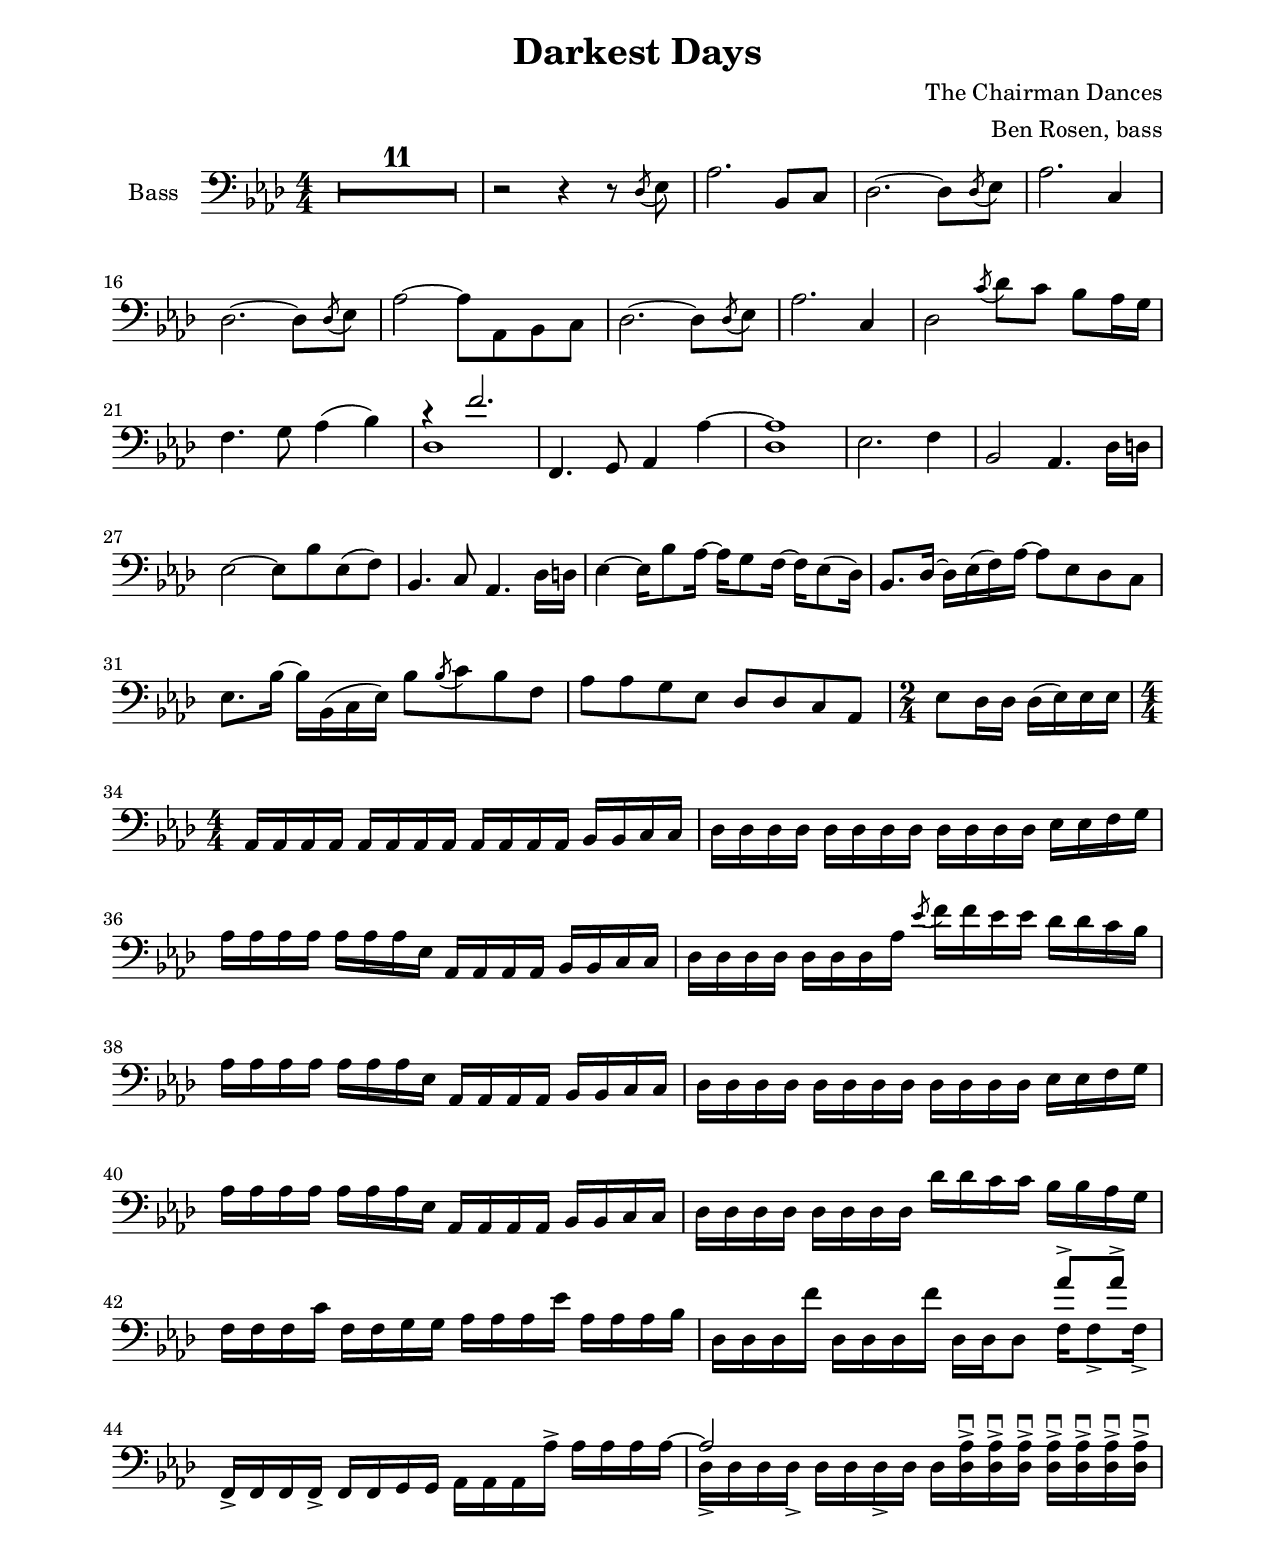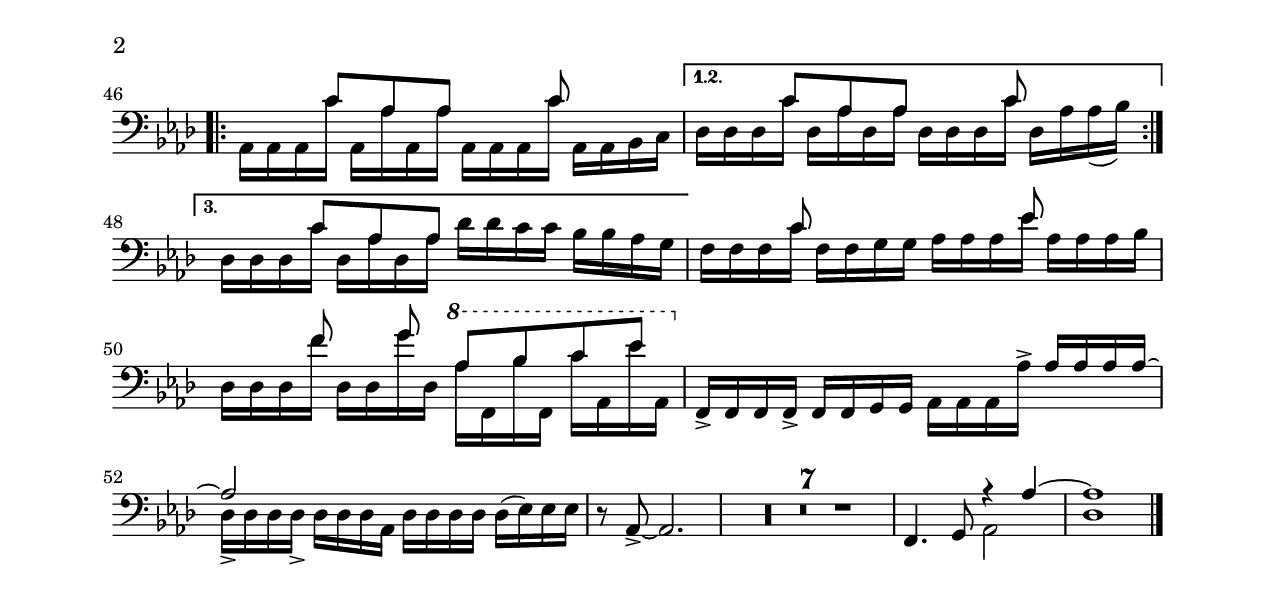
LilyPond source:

\version "2.24.0"

\include "settings.ily"

\header {
  title = "Darkest Days"
  composer = "The Chairman Dances"
  arranger = "Ben Rosen, bass"
}

music = \relative df {
  \key af \major
  \clef "bass"

  | R1 * 11
  | r2 r4 r8 \acciaccatura { df8 } ef

  | af2. bf,8 c
  | df2. ~ df8 \acciaccatura { df } ef
  | af2. c,4
  | df2. ~ df8 \acciaccatura { df  } ef

  | af2 ~ af8 af, bf c
  | df2. ~ df8 \acciaccatura { df } ef
  | af2. c,4
  | df2 \acciaccatura { c'8 } df c bf af16 g

  | f4. g8 af4 ( bf )
  | << {

      r4 f'2.

    } \\ {

      df,1

    } >>
  | f,4. g8 af4 af' ~
  | <df, af'>1

  | ef2. f4
  | bf,2 af4. df16 d
  | ef2 ~ ef8 bf' ef, ( f )
  | bf,4. c8 af4. df16 d

  | ef4 ~ ef16 bf'8 af16 ~ af g8 f16 ~ f ef8 ( df16 )
  | bf8. df16 ~ df ef ( f ) af ~ af8 ef df c |
  | ef8. bf'16 ~ bf bf, ( c ef ) bf'8 \acciaccatura { bf8 } c8 bf f
  | af8 af g ef df df c af

  \time 2/4

  | ef'8 df16 df df ( ef ) ef ef

  \time 4/4

  | \repeat unfold 12 { af,16 } bf bf c c
  | \repeat unfold 12 { df16 } ef ef f g
  | \repeat unfold 6 { af16 } af ef \repeat unfold 4 { af, } bf bf c c
  | \repeat unfold 4 { df16 } df df df af' \acciaccatura { ef'8 } f16 f ef ef df df c bf

  | \repeat unfold 6 { af } af ef \repeat unfold 4 { af,16 } bf bf c c
  | \repeat unfold 12 { df } ef ef f g
  | \repeat unfold 4 { af16 } af af af ef \repeat unfold 4 { af, } bf bf c c
  | \repeat unfold 8 { df16 } df' df c c bf bf af g

  | f16 f f c' f, f g g af af af ef' af, af af bf
  | df,16 df df f' df, df df f' df, df df8
    << {

      af''8 -> af ->

    } \\ {

      f,16 f8 -> f16 ->

    } >>
  | f,16 -> f f f -> f f g g af af af af' ->
   << {

      \stemDown
      \repeat unfold 3 { af16 } af ~
      \stemUp
      | af2

    } \\ {

      s4
      | df,16 -> df df df -> df df df -> df

    } >>
    df16 \repeat unfold 7 { <df af'> -> \downbow }

  \repeat volta 3 {
    | << {

      s8. c'8 [ af af ] s c

    } \\ {

      | af,16 af af c' af, af' af, af' af, af af c' af, af bf c

    } >>

    \alternative {
      \volta 1,2 {
        | << {

          s8. c'8 [ af af ] s c

        } \\ {

          | df,16 df df c' df, af' df, af' df, df df c' df, af' af ( bf )

        } >>
      }

      \volta 3 {
        | << {

          s8. c8 [ af af ] s8. s4

        } \\ {

          | df,16 df df c' df, af' df, af' df df c c bf bf af16 g

        } >>
      }
    }
  }

  | << {

    | s8. c8 s8. s ef8

  } \\ {

    | f,16 f f c' f, f g g af af af ef' af, af af bf

  } >>
  | << {

    | s8. f'8 s16 g8
      \ottava #1
      af bf c ef
      \ottava #0

  } \\ {

    | df,,16 df df f' df, df g' df,
      \ottava #1
      af'' f, bf' f, c'' af, ef'' af,,
      \ottava #0

  } >>


  | f,16 -> f f f -> f f g g af af af af' ->
    << {

        \repeat unfold 3 { af16  } af ~
        | af2

      } \\ {

        s4
        | df,16 -> df df df -> df df df af

      } >>
    \repeat unfold 4 { df16 } df ( ef ) ef ef
  | r8 af,8 ~ -> af2.

  | R1 * 7
  | f4. g8
    << {

      r4 af' ~
      | <df, af'>1

    } \\ {

      af2

    } >>

  \bar "|."
}

\score {
  \new Staff \with {
    instrumentName = "Bass"
    \numericTimeSignature
  } {
    \compressMMRests {
      \music
    }
  }
}
